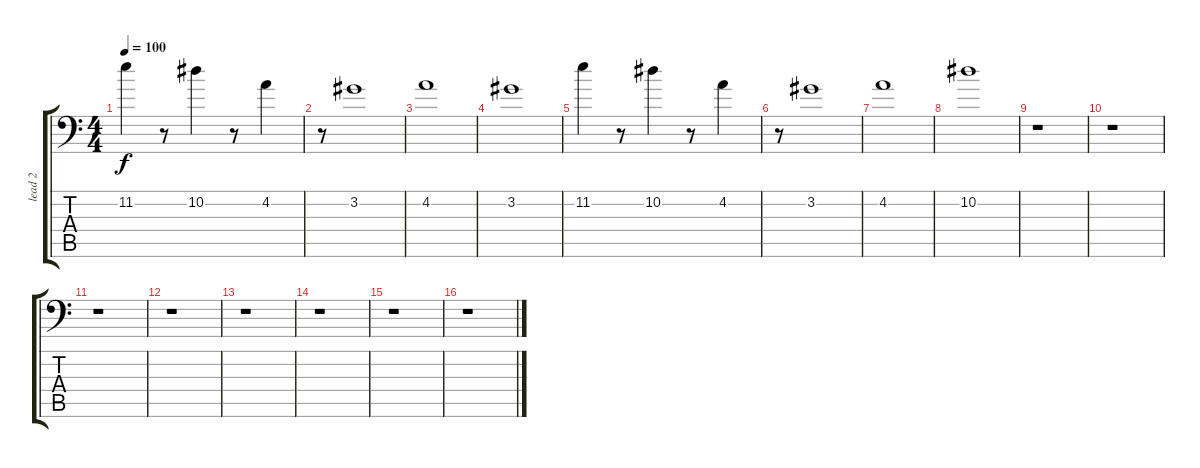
\track ("lead 2" "lead 2") {instrument distortionguitar}
\staff {score tabs}
\tuning (Bb3 F3 Db3 Ab2 Eb2 Ab1) {hide}
\ts (4 4)
\tempo 100
\clef f4
\ks c
11.2.4{dy f} r.8 10.2.4 r.8 4.2.4 |
r.8 3.2.1 |
4.2.1 |
3.2.1 |
11.2.4 r.8 10.2.4 r.8 4.2.4 |
r.8 3.2.1 |
4.2.1 |
10.2.1 |
r.1 |
r.1 |
r.1 |
r.1 |
r.1 |
r.1 |
r.1 |
r.1
